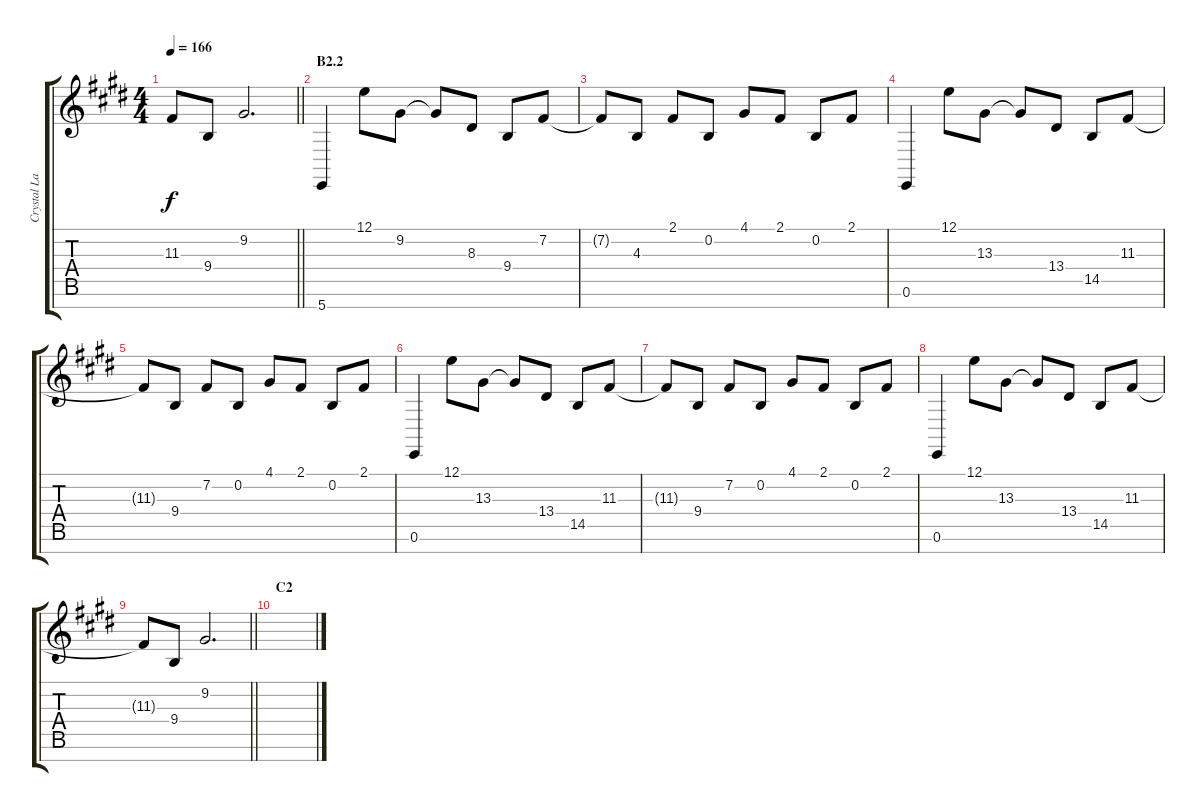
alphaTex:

\track ("Crystal Layer" "Crystal La") {instrument fx7echoes}
\staff {score tabs}
\tuning (E4 B3 G3 D3 A2 E2 B1) {hide}
\ts (4 4)
\tempo 166
\clef g2
\barLineRight lightlight
\ks e
11.3{t}.8{dy f} 9.4.8 9.2.2{d} |
\section ("" "B2.2")
5.7.4 12.1.8 9.2.8 9.2{t}.8 8.3.8 9.4.8 7.2.8 |
7.2{t}.8 4.3.8 2.1.8 0.2.8 4.1.8 2.1.8 0.2.8 2.1.8 |
0.6.4 12.1.8 13.3.8 13.3{t}.8 13.4.8 14.5.8 11.3.8 |
11.3{t}.8 9.4.8 7.2.8 0.2.8 4.1.8 2.1.8 0.2.8 2.1.8 |
0.6.4 12.1.8 13.3.8 13.3{t}.8 13.4.8 14.5.8 11.3.8 |
11.3{t}.8 9.4.8 7.2.8 0.2.8 4.1.8 2.1.8 0.2.8 2.1.8 |
0.6.4 12.1.8 13.3.8 13.3{t}.8 13.4.8 14.5.8 11.3.8 |
\barLineRight lightlight
11.3{t}.8 9.4.8 9.2.2{d} |
\section ("" "C2")
